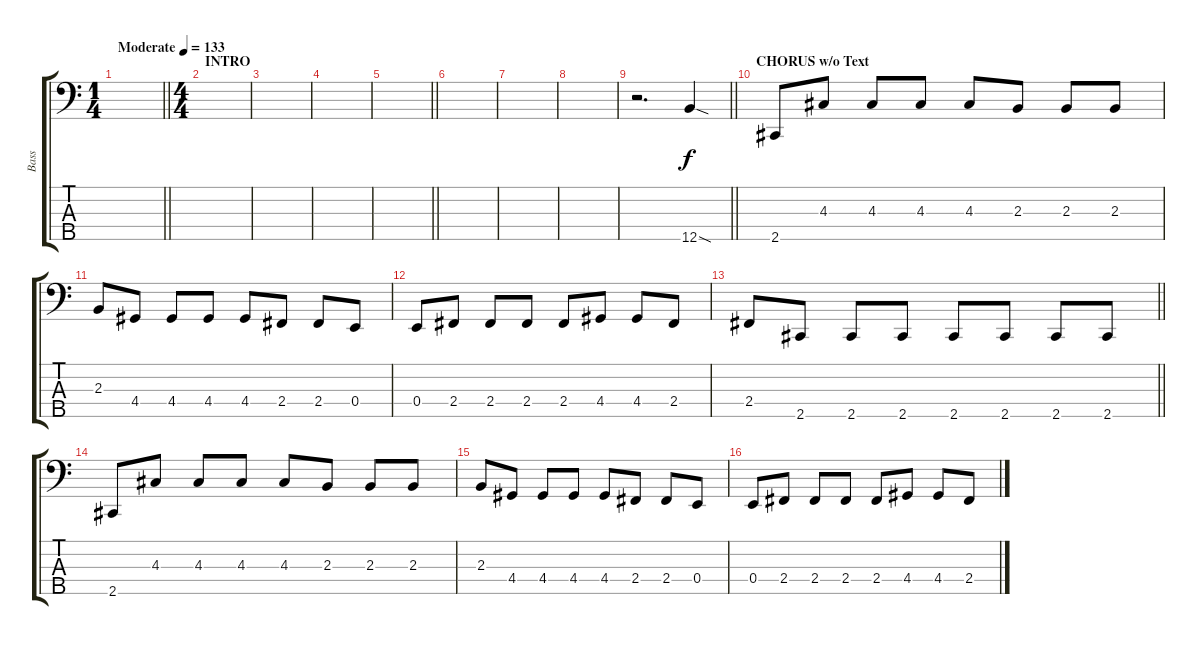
\track ("Bass" "Bass") {instrument electricbassfinger}
\staff {score tabs}
\tuning (G2 D2 A1 E1 B0) {hide}
\ts (1 4)
\tempo (133 "Moderate")
\clef f4
\barLineRight lightlight
\ks c
|
\ts (4 4)
\section ("" "INTRO")
|
|
|
\barLineRight lightlight
|
|
|
|
\barLineRight lightlight
r.2{d} 12.5{sod}.4 |
\section ("" "CHORUS w/o Text")
2.5.8 4.3.8 4.3.8 4.3.8 4.3.8 2.3.8 2.3.8 2.3.8 |
2.3.8 4.4.8 4.4.8 4.4.8 4.4.8 2.4.8 2.4.8 0.4.8 |
0.4.8 2.4.8 2.4.8 2.4.8 2.4.8 4.4.8 4.4.8 2.4.8 |
\barLineRight lightlight
2.4.8 2.5.8 2.5.8 2.5.8 2.5.8 2.5.8 2.5.8 2.5.8 |
2.5.8 4.3.8 4.3.8 4.3.8 4.3.8 2.3.8 2.3.8 2.3.8 |
2.3.8 4.4.8 4.4.8 4.4.8 4.4.8 2.4.8 2.4.8 0.4.8 |
0.4.8 2.4.8 2.4.8 2.4.8 2.4.8 4.4.8 4.4.8 2.4.8
